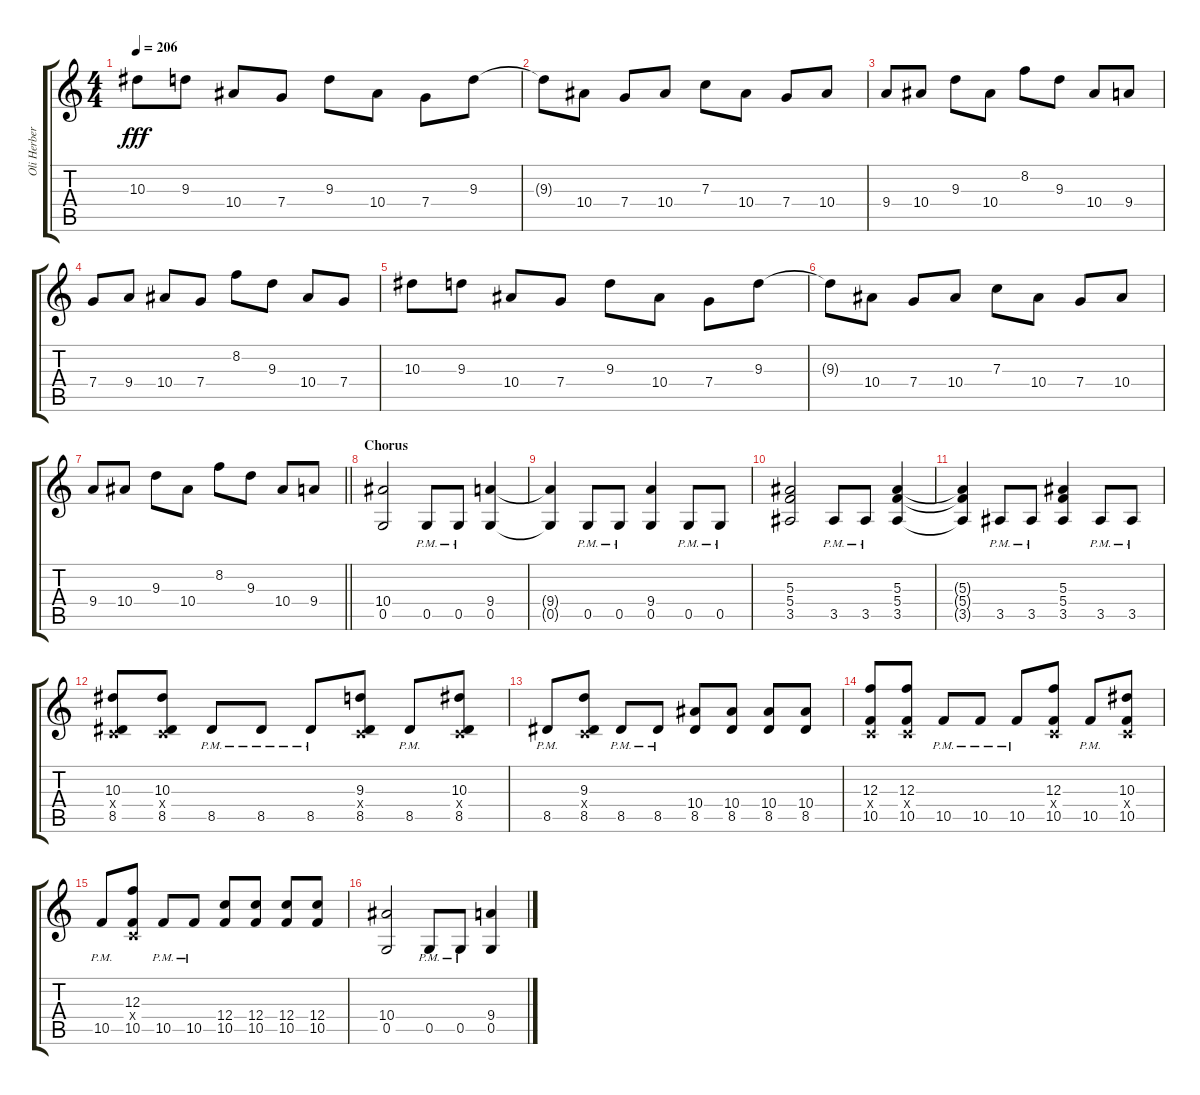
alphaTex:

\track ("Oli Herbert" "Oli Herber") {instrument overdrivenguitar}
\staff {score tabs}
\tuning (D4 A3 F3 C3 G2 D2) {hide}
\ts (4 4)
\tempo 206
\clef g2
\ks c
10.3.8{dy fff} 9.3.8 10.4.8 7.4.8 9.3.8 10.4.8 7.4.8 9.3.8 |
9.3{t}.8 10.4.8 7.4.8 10.4.8 7.3.8 10.4.8 7.4.8 10.4.8 |
9.4.8 10.4.8 9.3.8 10.4.8 8.2.8 9.3.8 10.4.8 9.4.8 |
7.4.8 9.4.8 10.4.8 7.4.8 8.2.8 9.3.8 10.4.8 7.4.8 |
10.3.8 9.3.8 10.4.8 7.4.8 9.3.8 10.4.8 7.4.8 9.3.8 |
9.3{t}.8 10.4.8 7.4.8 10.4.8 7.3.8 10.4.8 7.4.8 10.4.8 |
\barLineRight lightlight
9.4.8 10.4.8 9.3.8 10.4.8 8.2.8 9.3.8 10.4.8 9.4.8 |
\section ("" "Chorus")
(10.4 0.5).2 0.5{pm}.8 0.5{pm}.8 (9.4 0.5).4 |
(9.4{t} 0.5{t}).4 0.5{pm}.8 0.5{pm}.8 (9.4 0.5).4 0.5{pm}.8 0.5{pm}.8 |
(5.3 5.4 3.5).2 3.5{pm}.8 3.5{pm}.8 (5.3 5.4 3.5).4 |
(5.3{t} 5.4{t} 3.5{t}).4 3.5{pm}.8 3.5{pm}.8 (5.3 5.4 3.5).4 3.5{pm}.8 3.5{pm}.8 |
(10.3 0.4{x} 8.5).8 (10.3 0.4{x} 8.5).8 8.5{pm}.8 8.5{pm}.8 8.5{pm}.8 (9.3 0.4{x} 8.5).8 8.5{pm}.8 (10.3 0.4{x} 8.5).8 |
8.5{pm}.8 (9.3 0.4{x} 8.5).8 8.5{pm}.8 8.5{pm}.8 (10.4 8.5).8 (10.4 8.5).8 (10.4 8.5).8 (10.4 8.5).8 |
(12.3 0.4{x} 10.5).8 (12.3 0.4{x} 10.5).8 10.5{pm}.8 10.5{pm}.8 10.5{pm}.8 (12.3 0.4{x} 10.5).8 10.5{pm}.8 (10.3 0.4{x} 10.5).8 |
10.5{pm}.8 (12.3 0.4{x} 10.5).8 10.5{pm}.8 10.5{pm}.8 (12.4 10.5).8 (12.4 10.5).8 (12.4 10.5).8 (12.4 10.5).8 |
(10.4 0.5).2 0.5{pm}.8 0.5{pm}.8 (9.4 0.5).4
